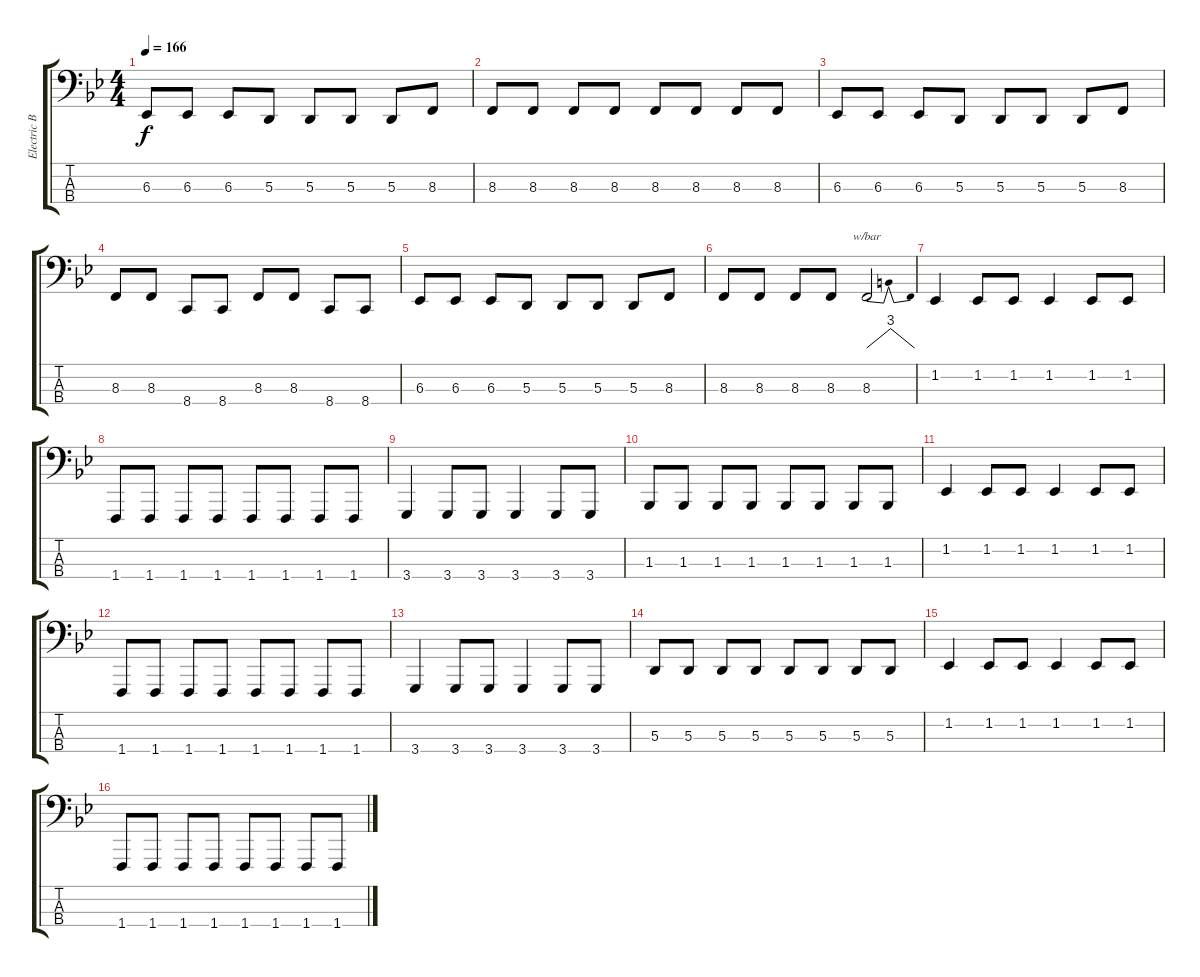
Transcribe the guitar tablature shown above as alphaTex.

\track ("Electric Bass" "Electric B") {instrument lead7fifths}
\staff {score tabs}
\tuning (G2 D2 A1 E1) {hide}
\ts (4 4)
\tempo 166
\clef f4
\ks gminor
6.3.8{dy f} 6.3.8 6.3.8 5.3.8 5.3.8 5.3.8 5.3.8 8.3.8 |
8.3.8 8.3.8 8.3.8 8.3.8 8.3.8 8.3.8 8.3.8 8.3.8 |
6.3.8 6.3.8 6.3.8 5.3.8 5.3.8 5.3.8 5.3.8 8.3.8 |
8.3.8 8.3.8 8.4.8 8.4.8 8.3.8 8.3.8 8.4.8 8.4.8 |
6.3.8 6.3.8 6.3.8 5.3.8 5.3.8 5.3.8 5.3.8 8.3.8 |
8.3.8 8.3.8 8.3.8 8.3.8 8.3.2{tbe (dip default 0 0 30 12 60 0)} |
1.2.4 1.2.8 1.2.8 1.2.4 1.2.8 1.2.8 |
1.4.8 1.4.8 1.4.8 1.4.8 1.4.8 1.4.8 1.4.8 1.4.8 |
3.4.4 3.4.8 3.4.8 3.4.4 3.4.8 3.4.8 |
1.3.8 1.3.8 1.3.8 1.3.8 1.3.8 1.3.8 1.3.8 1.3.8 |
1.2.4 1.2.8 1.2.8 1.2.4 1.2.8 1.2.8 |
1.4.8 1.4.8 1.4.8 1.4.8 1.4.8 1.4.8 1.4.8 1.4.8 |
3.4.4 3.4.8 3.4.8 3.4.4 3.4.8 3.4.8 |
5.3.8 5.3.8 5.3.8 5.3.8 5.3.8 5.3.8 5.3.8 5.3.8 |
1.2.4 1.2.8 1.2.8 1.2.4 1.2.8 1.2.8 |
1.4.8 1.4.8 1.4.8 1.4.8 1.4.8 1.4.8 1.4.8 1.4.8
